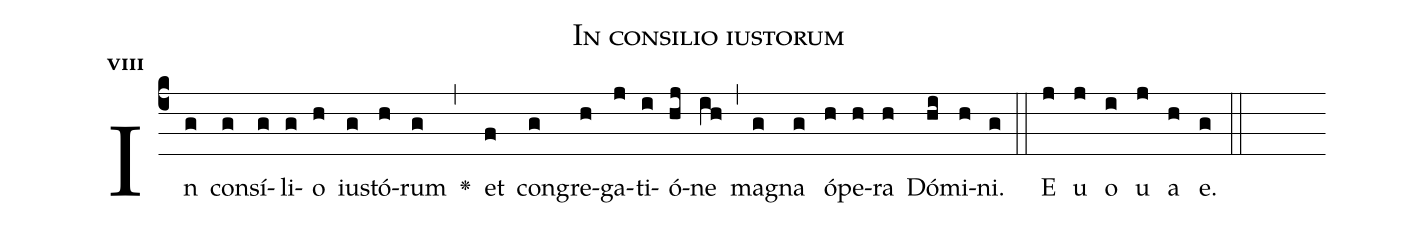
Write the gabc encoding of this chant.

name:In consilio iustorum;
office-part:Antiphona;
mode:8;
%%
initial-style: 1;
name: In consilio iustorum;
book: Antiphonae & Responsoria/Tomus III, p. 60;
occasion: Psalterium Hebdomada II Feria VI;
office-part: Vesperae Ant 3;
user-notes: ;
commentary: ;
annotation: 8g;
centering-scheme: english;
fontsize: 12;
font: OFLSortsMillGoudy;
height: 11;
width: 4.5;
%%
(c4)In(g) con(g)sí(g)li(g)o(h) iu(g)stó(h)rum(g) <v>\greheightstar</v>(,) et(f) con(g)gre(h)ga(j)ti(i)ó(hj)ne(ih) (,) ma(g)gna(g) ó(h)pe(h)ra(h) Dó(hi)mi(h)ni.(g) (::)
E(j) u(j) o(i) u(j) a(h) e.(g) (::)
